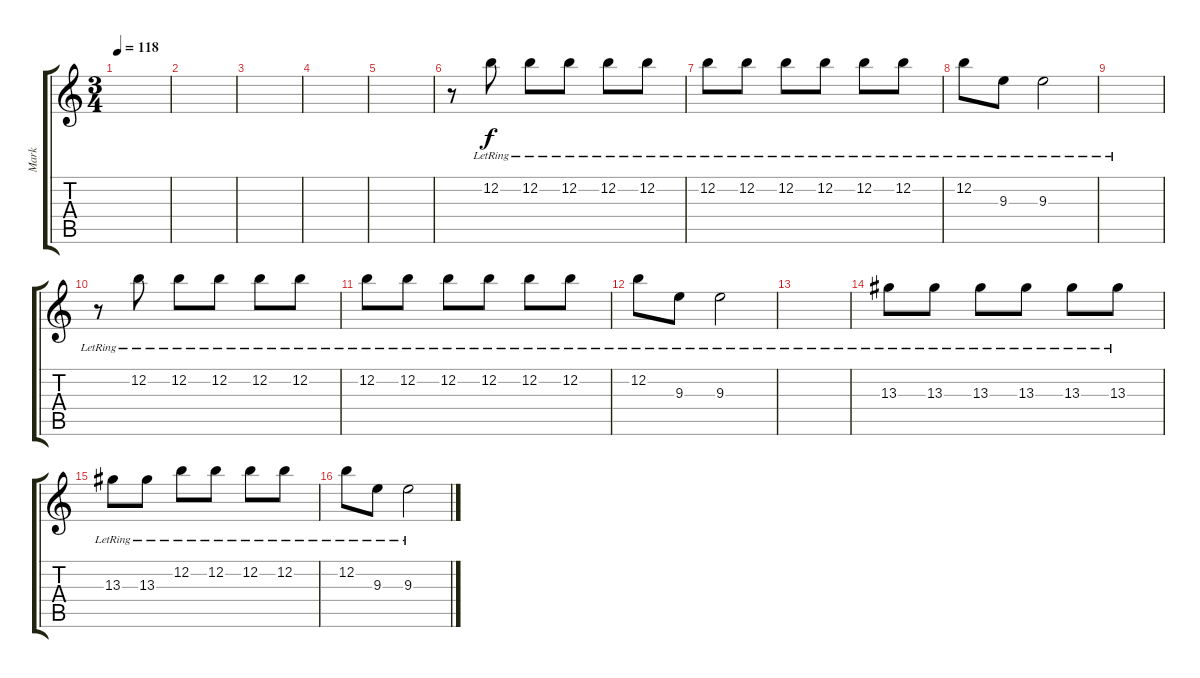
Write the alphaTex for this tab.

\track ("Mark" "Mark") {instrument acousticguitarsteel}
\staff {score tabs}
\tuning (E4 B3 G3 D3 A2 E2) {hide}
\ts (3 4)
\tempo 118
\clef g2
\ks c
|
|
|
|
|
r.8 12.2{lr}.8 12.2{lr}.8 12.2{lr}.8 12.2{lr}.8 12.2{lr}.8 |
12.2{lr}.8 12.2{lr}.8 12.2{lr}.8 12.2{lr}.8 12.2{lr}.8 12.2{lr}.8 |
12.2{lr}.8 9.3{lr}.8 9.3{lr}.2 |
|
r.8 12.2{lr}.8 12.2{lr}.8 12.2{lr}.8 12.2{lr}.8 12.2{lr}.8 |
12.2{lr}.8 12.2{lr}.8 12.2{lr}.8 12.2{lr}.8 12.2{lr}.8 12.2{lr}.8 |
12.2{lr}.8 9.3{lr}.8 9.3{lr}.2 |
|
13.3{lr}.8 13.3{lr}.8 13.3{lr}.8 13.3{lr}.8 13.3{lr}.8 13.3{lr}.8 |
13.3{lr}.8 13.3{lr}.8 12.2{lr}.8 12.2{lr}.8 12.2{lr}.8 12.2{lr}.8 |
12.2{lr}.8 9.3{lr}.8 9.3{lr}.2
